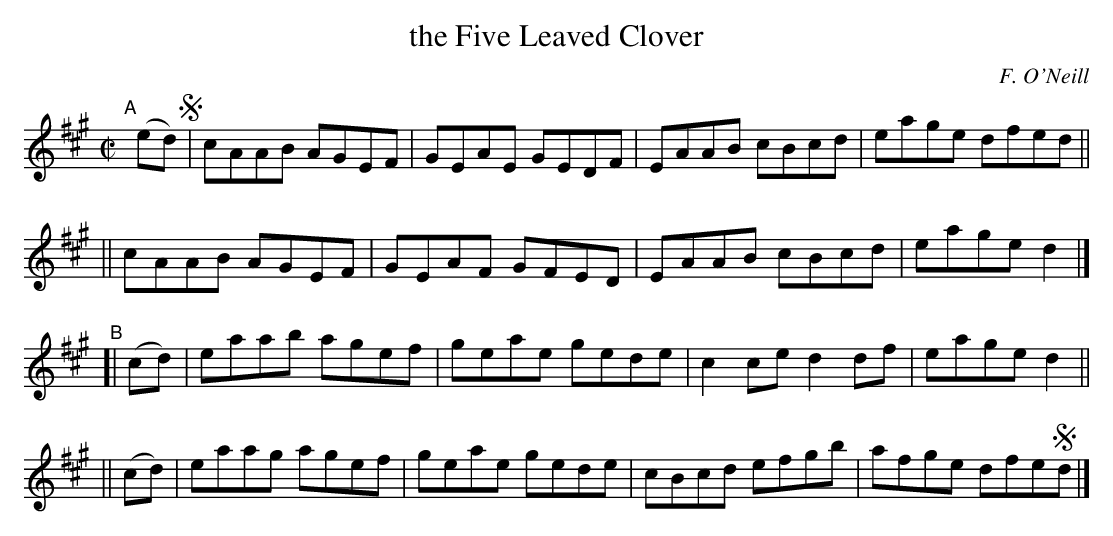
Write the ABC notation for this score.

X:1
T: the Five Leaved Clover
O: F. O'Neill
M: C|
L: 1/8
K: A
"^A"[|] (ed) !segno!\
|  cAAB AGEF | GEAE GEDF | EAAB cBcd | eage dfed ||
|| cAAB AGEF | GEAF GFED | EAAB cBcd | eage d2 |]
"^B"\
[| (cd) | eaab agef | geae gede | c2ce d2df | eage d2 ||
|| (cd) | eaag agef | geae gede | cBcd efgb | afge dfe!segno!d |]
